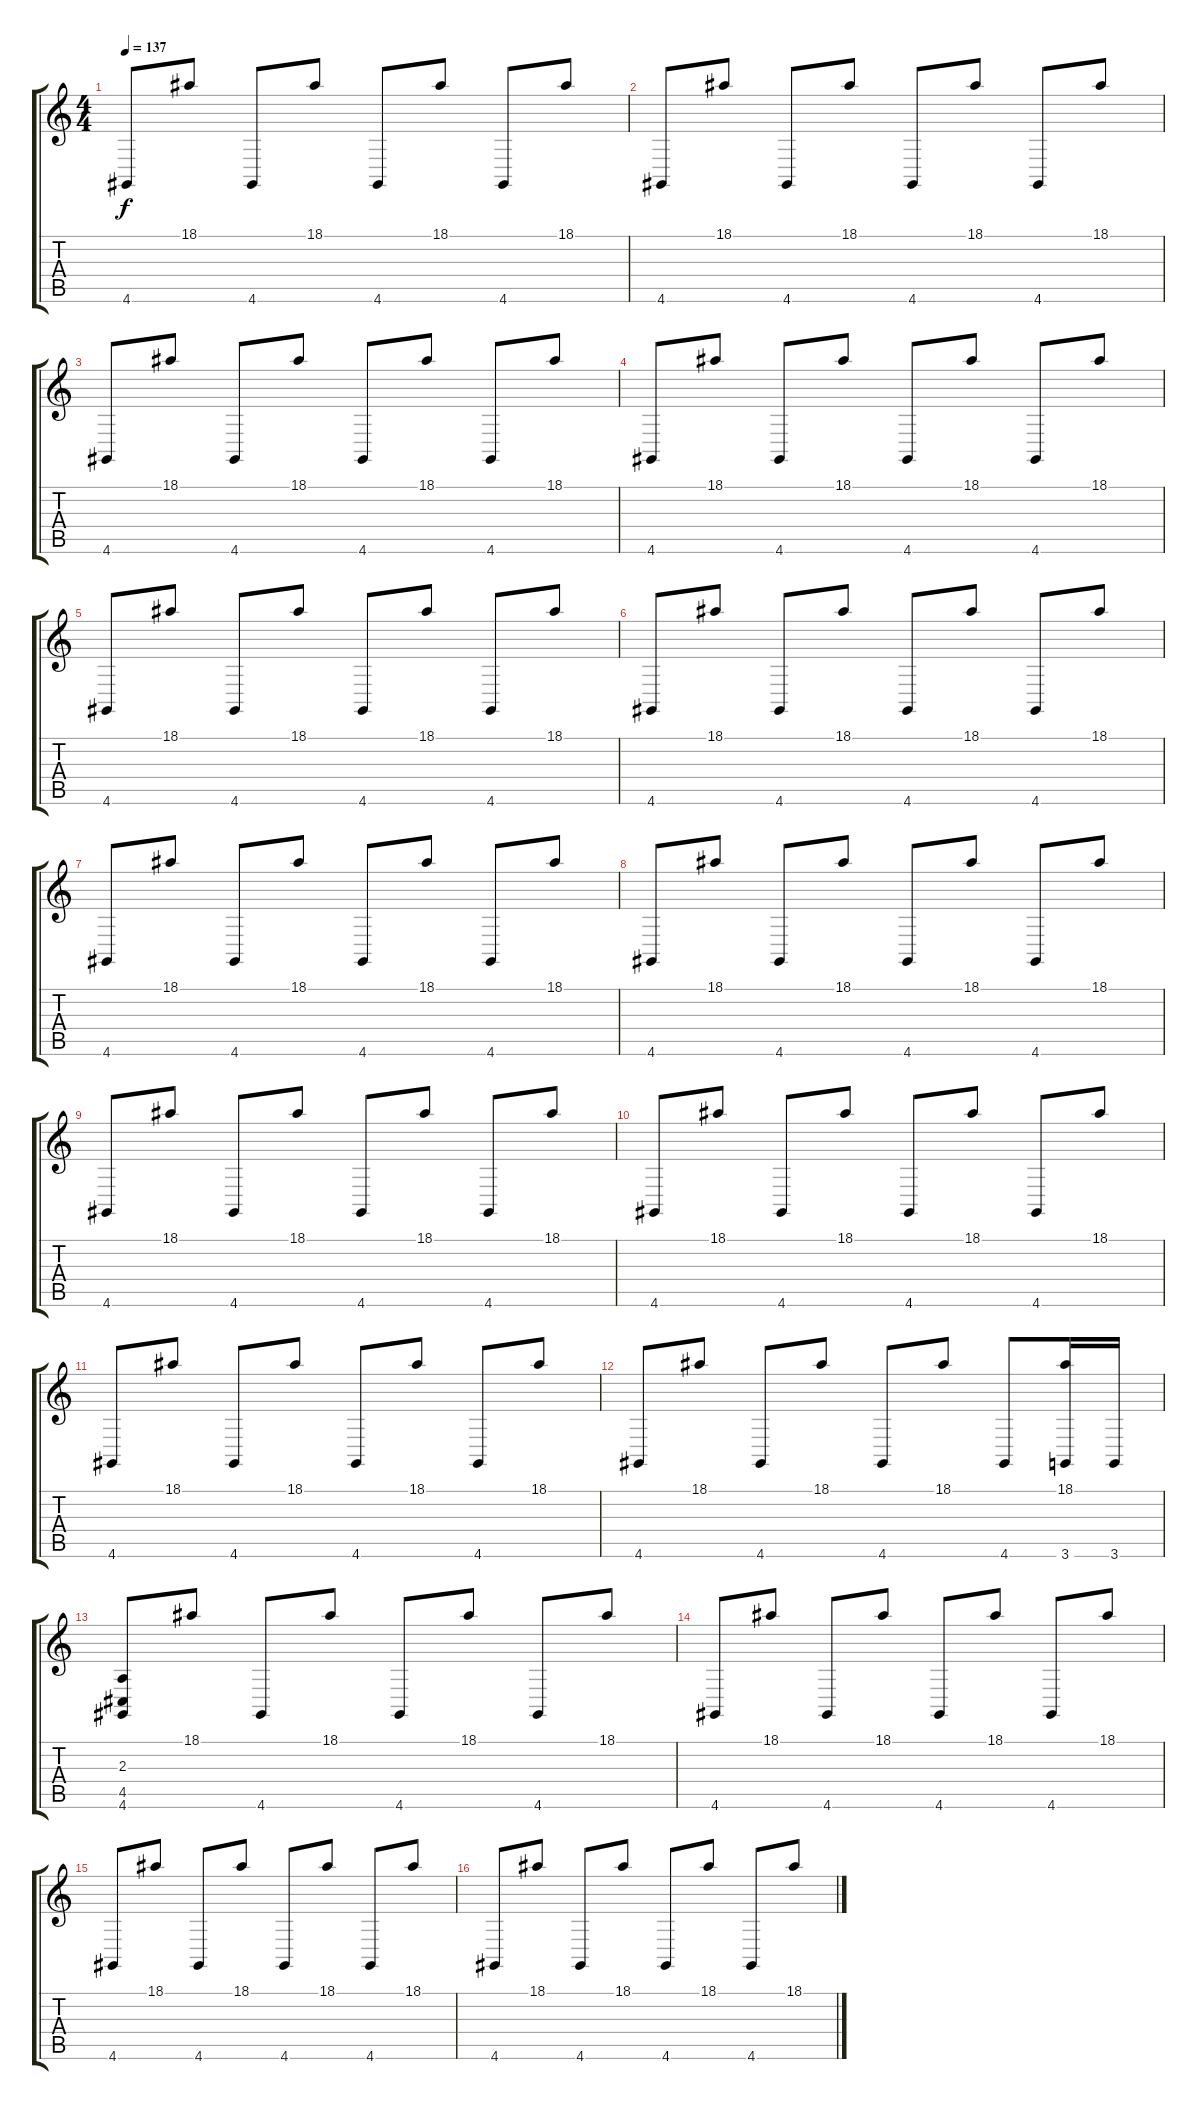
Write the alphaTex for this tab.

\track "" {instrument ocarina}
\staff {score tabs}
\tuning (E4 B3 G3 D3 A2 E2) {hide}
\ts (4 4)
\tempo 137
\clef g2
\ks c
4.6.8{dy f} 18.1.8 4.6.8 18.1.8 4.6.8 18.1.8 4.6.8 18.1.8 |
4.6.8 18.1.8 4.6.8 18.1.8 4.6.8 18.1.8 4.6.8 18.1.8 |
4.6.8 18.1.8 4.6.8 18.1.8 4.6.8 18.1.8 4.6.8 18.1.8 |
4.6.8 18.1.8 4.6.8 18.1.8 4.6.8 18.1.8 4.6.8 18.1.8 |
4.6.8 18.1.8 4.6.8 18.1.8 4.6.8 18.1.8 4.6.8 18.1.8 |
4.6.8 18.1.8 4.6.8 18.1.8 4.6.8 18.1.8 4.6.8 18.1.8 |
4.6.8 18.1.8 4.6.8 18.1.8 4.6.8 18.1.8 4.6.8 18.1.8 |
4.6.8 18.1.8 4.6.8 18.1.8 4.6.8 18.1.8 4.6.8 18.1.8 |
4.6.8 18.1.8 4.6.8 18.1.8 4.6.8 18.1.8 4.6.8 18.1.8 |
4.6.8 18.1.8 4.6.8 18.1.8 4.6.8 18.1.8 4.6.8 18.1.8 |
4.6.8 18.1.8 4.6.8 18.1.8 4.6.8 18.1.8 4.6.8 18.1.8 |
4.6.8 18.1.8 4.6.8 18.1.8 4.6.8 18.1.8 4.6.8 (18.1 3.6).16 3.6.16 |
(2.3 4.5 4.6).8 18.1.8 4.6.8 18.1.8 4.6.8 18.1.8 4.6.8 18.1.8 |
4.6.8 18.1.8 4.6.8 18.1.8 4.6.8 18.1.8 4.6.8 18.1.8 |
4.6.8 18.1.8 4.6.8 18.1.8 4.6.8 18.1.8 4.6.8 18.1.8 |
4.6.8 18.1.8 4.6.8 18.1.8 4.6.8 18.1.8 4.6.8 18.1.8
